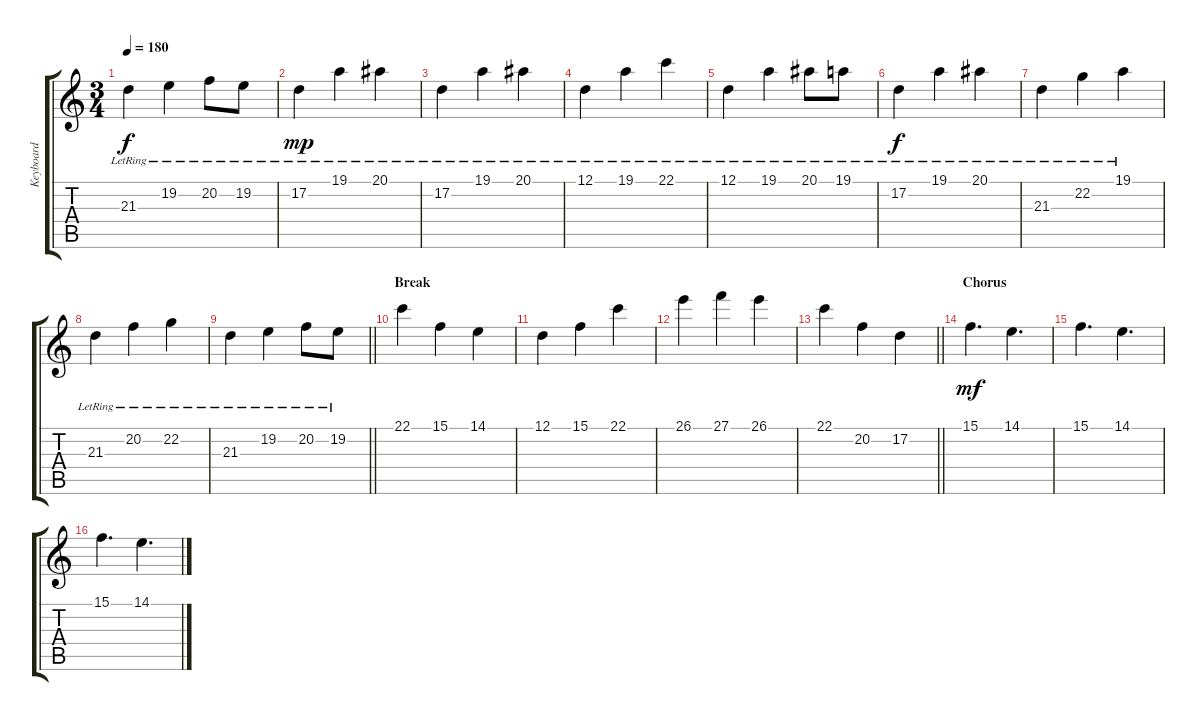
\track ("Keyboard" "Keyboard") {instrument brightacousticpiano}
\staff {score tabs}
\tuning (D4 A3 F3 C3 G2 C2) {hide}
\ts (3 4)
\tempo 180
\clef g2
\ks c
21.3{lr}.4{dy f} 19.2{lr}.4 20.2{lr}.8 19.2{lr}.8 |
17.2{lr}.4{dy mp} 19.1{lr}.4 20.1{lr}.4 |
17.2{lr}.4 19.1{lr}.4 20.1{lr}.4 |
12.1{lr}.4 19.1{lr}.4 22.1{lr}.4 |
12.1{lr}.4 19.1{lr}.4 20.1{lr}.8 19.1{lr}.8 |
17.2{lr}.4{dy f} 19.1{lr}.4 20.1{lr}.4 |
21.3{lr}.4 22.2{lr}.4 19.1{lr}.4 |
21.3{lr}.4 20.2{lr}.4 22.2{lr}.4 |
\barLineRight lightlight
21.3{lr}.4 19.2{lr}.4 20.2{lr}.8 19.2{lr}.8 |
\section ("" "Break")
22.1.4 15.1.4 14.1.4 |
12.1.4 15.1.4 22.1.4 |
26.1.4 27.1.4 26.1.4 |
\barLineRight lightlight
22.1.4 20.2.4 17.2.4 |
\section ("" "Chorus")
15.1.4{d dy mf} 14.1.4{d} |
15.1.4{d} 14.1.4{d} |
15.1.4{d} 14.1.4{d}
